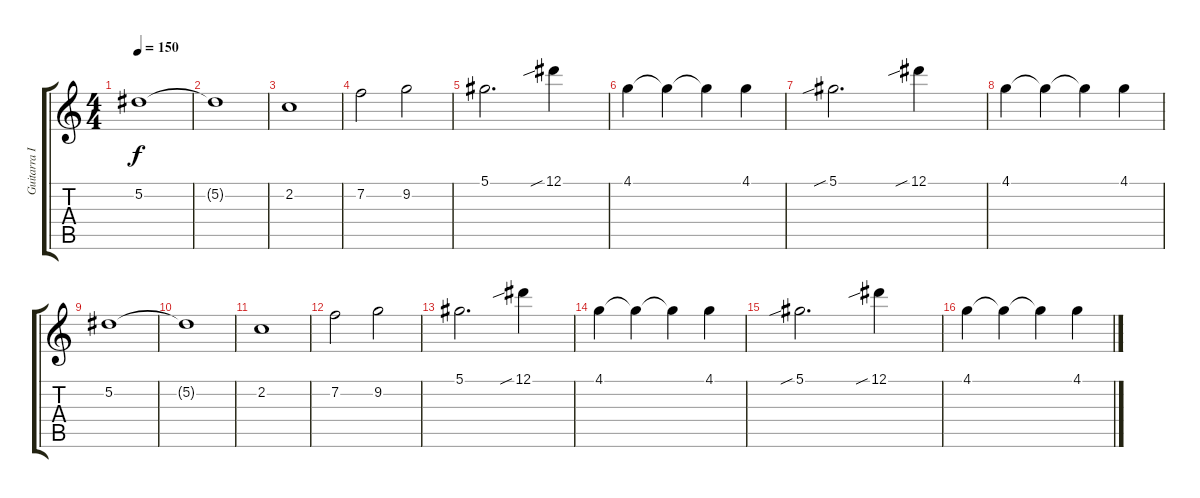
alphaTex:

\track ("Guitarra I" "Guitarra I") {instrument distortionguitar}
\staff {score tabs}
\tuning (Eb4 Bb3 Gb3 Db3 Ab2 Db2) {hide}
\ts (4 4)
\tempo 150
\clef g2
\ks c
5.2.1{dy f} |
5.2{t}.1 |
2.2.1 |
7.2.2 9.2.2 |
5.1.2{d} 12.1{sib}.4 |
4.1.4 4.1{t}.4 4.1{t}.4 4.1.4 |
5.1{sib}.2{d} 12.1{sib}.4 |
4.1.4 4.1{t}.4 4.1{t}.4 4.1.4 |
5.2.1 |
5.2{t}.1 |
2.2.1 |
7.2.2 9.2.2 |
5.1.2{d} 12.1{sib}.4 |
4.1.4 4.1{t}.4 4.1{t}.4 4.1.4 |
5.1{sib}.2{d} 12.1{sib}.4 |
4.1.4 4.1{t}.4 4.1{t}.4 4.1.4
